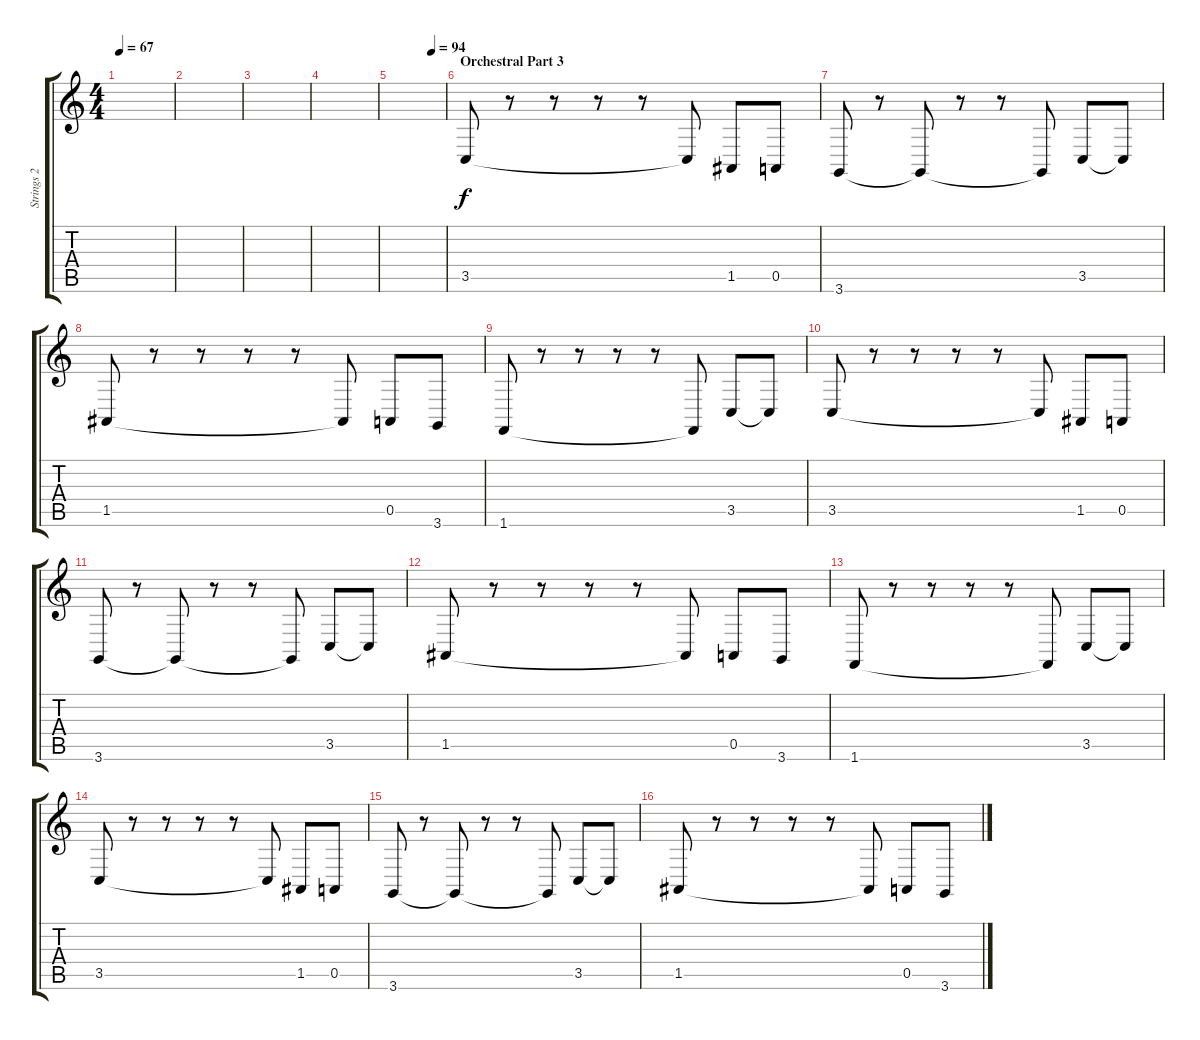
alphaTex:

\track ("Strings 2" "Strings 2") {instrument tremolostrings}
\staff {score tabs}
\tuning (E4 B3 G3 D3 A2 E2) {hide}
\ts (4 4)
\tempo 67
\clef g2
\ks c
|
|
|
|
\tempo (94 0.75)
|
\section ("" "Orchestral Part 3")
3.5.8 r.8 r.8 r.8 r.8 3.5{t}.8 1.5.8 0.5.8 |
3.6.8 r.8 3.6{t}.8 r.8 r.8 3.6{t}.8 3.5.8 3.5{t}.8 |
1.5.8 r.8 r.8 r.8 r.8 1.5{t}.8 0.5.8 3.6.8 |
1.6.8 r.8 r.8 r.8 r.8 1.6{t}.8 3.5.8 3.5{t}.8 |
3.5.8 r.8 r.8 r.8 r.8 3.5{t}.8 1.5.8 0.5.8 |
3.6.8 r.8 3.6{t}.8 r.8 r.8 3.6{t}.8 3.5.8 3.5{t}.8 |
1.5.8 r.8 r.8 r.8 r.8 1.5{t}.8 0.5.8 3.6.8 |
1.6.8 r.8 r.8 r.8 r.8 1.6{t}.8 3.5.8 3.5{t}.8 |
3.5.8 r.8 r.8 r.8 r.8 3.5{t}.8 1.5.8 0.5.8 |
3.6.8 r.8 3.6{t}.8 r.8 r.8 3.6{t}.8 3.5.8 3.5{t}.8 |
1.5.8 r.8 r.8 r.8 r.8 1.5{t}.8 0.5.8 3.6.8
